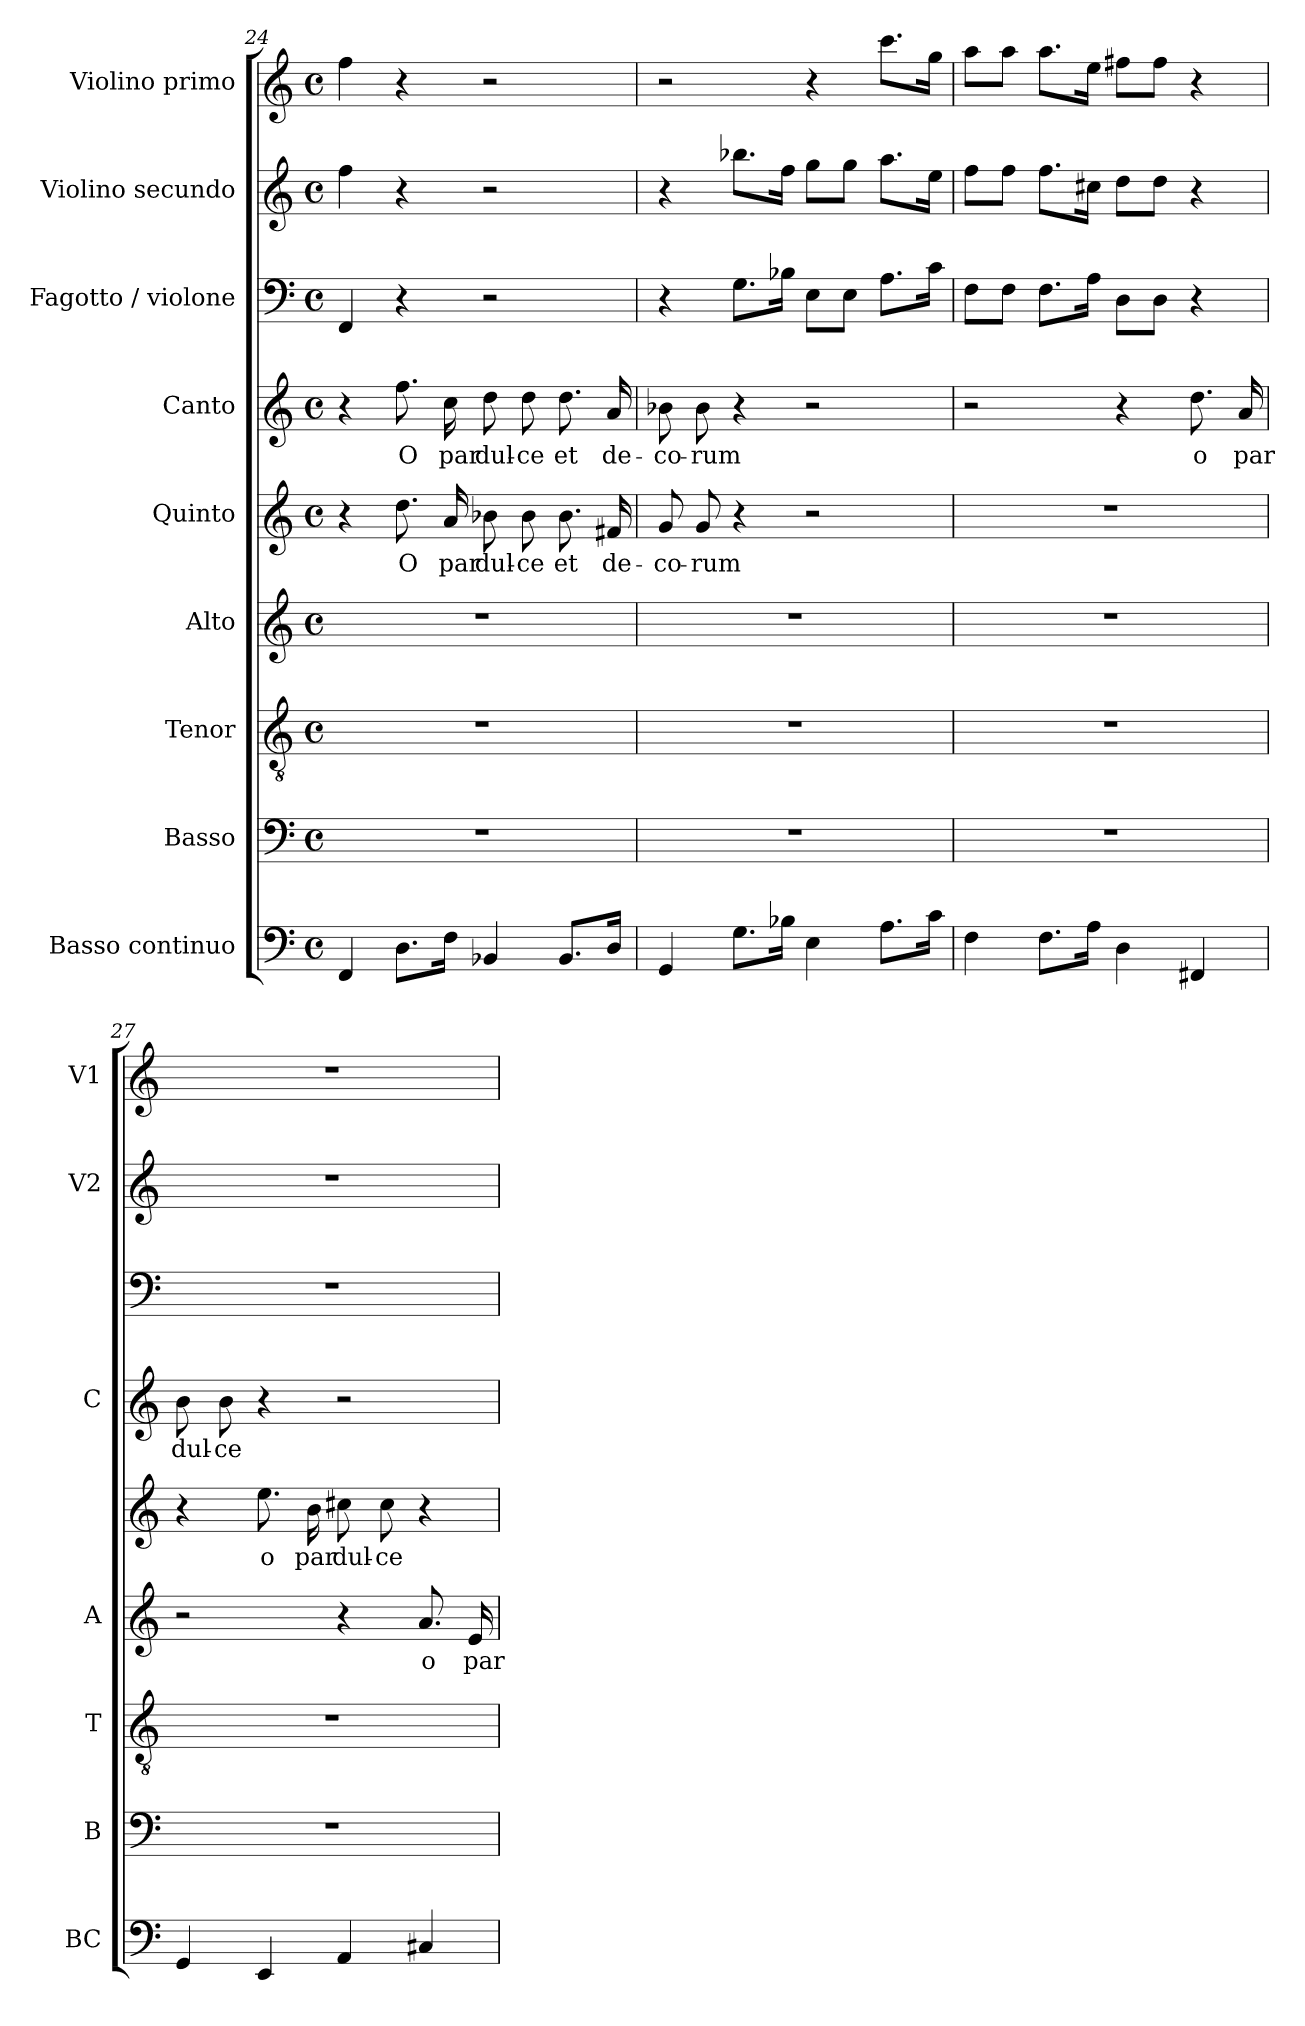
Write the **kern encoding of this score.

**kern	**kern	**kern	**kern	**text	**kern	**text	**kern	**text	**kern	**kern	**kern
*part9	*part8	*part7	*part6	*part6	*part5	*part5	*part4	*part4	*part3	*part2	*part1
*staff9	*staff8	*staff7	*staff6	*staff6	*staff5	*staff5	*staff4	*staff4	*staff3	*staff2	*staff1
*I"Basso continuo	*I"Basso	*I"Tenor	*I"Alto	*	*I"Quinto	*	*I"Canto	*	*I"Fagotto / violone	*I"Violino secundo	*I"Violino primo
*I'BC	*I'B	*I'T	*I'A	*	*	*	*I'C	*	*	*I'V2	*I'V1
*clefF4	*clefF4	*clefGv2	*clefG2	*	*clefG2	*	*clefG2	*	*clefF4	*clefG2	*clefG2
*k[]	*k[]	*k[]	*k[]	*	*k[]	*	*k[]	*	*k[]	*k[]	*k[]
*C:	*C:	*C:	*C:	*	*C:	*	*C:	*	*C:	*C:	*C:
*M4/4	*M4/4	*M4/4	*M4/4	*	*M4/4	*	*M4/4	*	*M4/4	*M4/4	*M4/4
*met(c)	*met(c)	*met(c)	*met(c)	*	*met(c)	*	*met(c)	*	*met(c)	*met(c)	*met(c)
=24	=24	=24	=24	=24	=24	=24	=24	=24	=24	=24	=24
4FF/	1r	1r	1r	.	4r	.	4r	.	4FF/	4ff\	4ff\
!	!	!	!	!	!	!LO:LY:b	!	!LO:LY:b	!	!	!
8.D\L	.	.	.	.	8.dd\	O	8.ff\	O	4r	4r	4r
!	!	!	!	!	!	!LO:LY:b	!	!LO:LY:b	!	!	!
16F\Jk	.	.	.	.	16a/	par	16cc\	par	.	.	.
!	!	!	!	!	!	!LO:LY:b	!	!LO:LY:b	!	!	!
4BB-X/	.	.	.	.	8b-X\	dul-	8dd\	dul-	2r	2r	2r
!	!	!	!	!	!	!LO:LY:b	!	!LO:LY:b	!	!	!
.	.	.	.	.	8b-\	-ce	8dd\	-ce	.	.	.
!	!	!	!	!	!	!LO:LY:b	!	!LO:LY:b	!	!	!
8.BB-/L	.	.	.	.	8.b-\	et	8.dd\	et	.	.	.
!	!	!	!	!	!	!LO:LY:b	!	!LO:LY:b	!	!	!
16D/Jk	.	.	.	.	16f#X/	de-	16a/	de-	.	.	.
=25	=25	=25	=25	=25	=25	=25	=25	=25	=25	=25	=25
!	!	!	!	!	!	!LO:LY:b	!	!LO:LY:b	!	!	!
4GG/	1r	1r	1r	.	8g/	-co-	8b-X\	-co-	4r	4r	2r
!	!	!	!	!	!	!LO:LY:b	!	!LO:LY:b	!	!	!
.	.	.	.	.	8g/	-rum	8b-\	-rum	.	.	.
8.G\L	.	.	.	.	4r	.	4r	.	8.G\L	8.bb-X\L	.
16B-X\Jk	.	.	.	.	.	.	.	.	16B-X\Jk	16ff\Jk	.
4E\	.	.	.	.	2r	.	2r	.	8E\L	8gg\L	4r
.	.	.	.	.	.	.	.	.	8E\J	8gg\J	.
8.A\L	.	.	.	.	.	.	.	.	8.A\L	8.aa\L	8.ccc\L
16c\Jk	.	.	.	.	.	.	.	.	16c\Jk	16ee\Jk	16gg\Jk
=26	=26	=26	=26	=26	=26	=26	=26	=26	=26	=26	=26
4F\	1r	1r	1r	.	1r	.	2r	.	8F\L	8ff\L	8aa\L
.	.	.	.	.	.	.	.	.	8F\J	8ff\J	8aa\J
8.F\L	.	.	.	.	.	.	.	.	8.F\L	8.ff\L	8.aa\L
16A\Jk	.	.	.	.	.	.	.	.	16A\Jk	16cc#X\Jk	16ee\Jk
4D\	.	.	.	.	.	.	4r	.	8D\L	8dd\L	8ff#X\L
.	.	.	.	.	.	.	.	.	8D\J	8dd\J	8ff#\J
!	!	!	!	!	!	!	!	!LO:LY:b	!	!	!
4FF#X/	.	.	.	.	.	.	8.dd\	o	4r	4r	4r
!	!	!	!	!	!	!	!	!LO:LY:b	!	!	!
.	.	.	.	.	.	.	16a/	par	.	.	.
!!LO:PB:g=z
=27	=27	=27	=27	=27	=27	=27	=27	=27	=27	=27	=27
!	!	!	!	!	!	!	!	!LO:LY:b	!	!	!
4GG/	1r	1r	2r	.	4r	.	8b\	dul-	1r	1r	1r
!	!	!	!	!	!	!	!	!LO:LY:b	!	!	!
.	.	.	.	.	.	.	8b\	-ce	.	.	.
!	!	!	!	!	!	!LO:LY:b	!	!	!	!	!
4EE/	.	.	.	.	8.ee\	o	4r	.	.	.	.
!	!	!	!	!	!	!LO:LY:b	!	!	!	!	!
.	.	.	.	.	16b\	par	.	.	.	.	.
!	!	!	!	!	!	!LO:LY:b	!	!	!	!	!
4AA/	.	.	4r	.	8cc#X\	dul-	2r	.	.	.	.
!	!	!	!	!	!	!LO:LY:b	!	!	!	!	!
.	.	.	.	.	8cc#\	-ce	.	.	.	.	.
!	!	!	!	!LO:LY:b	!	!	!	!	!	!	!
4C#X/	.	.	8.a/	o	4r	.	.	.	.	.	.
!	!	!	!	!LO:LY:b	!	!	!	!	!	!	!
.	.	.	16e/	par	.	.	.	.	.	.	.
=	=	=	=	=	=	=	=	=	=	=	=
*-	*-	*-	*-	*-	*-	*-	*-	*-	*-	*-	*-
